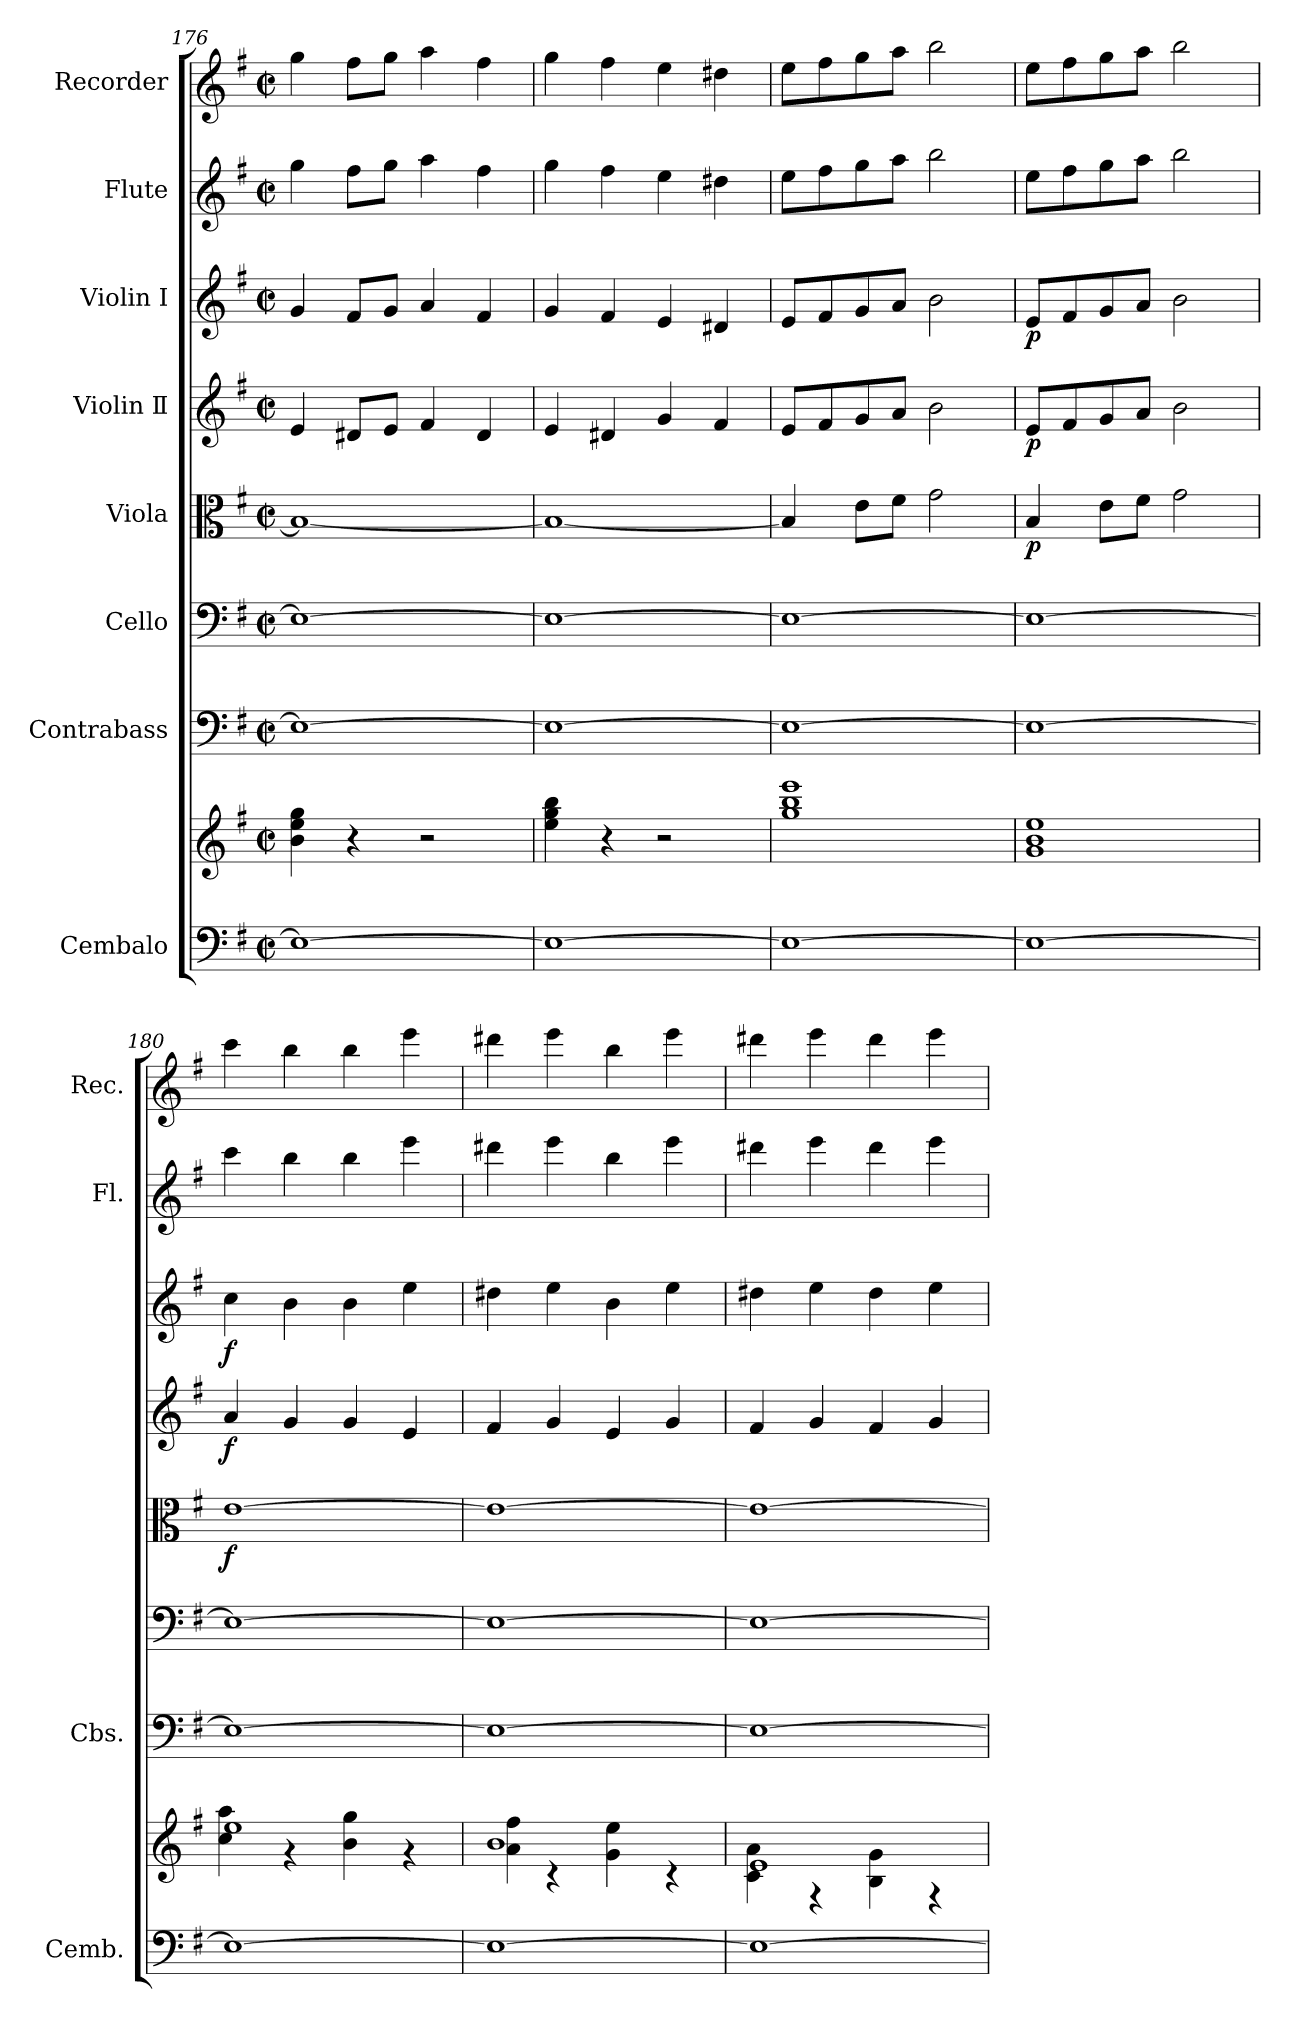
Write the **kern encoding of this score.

**kern	**kern	**kern	**kern	**kern	**dynam	**kern	**dynam	**kern	**dynam	**kern	**kern
*part8	*part8	*part7	*part6	*part5	*part5	*part4	*part4	*part3	*part3	*part2	*part1
*staff9	*staff8	*staff7	*staff6	*staff5	*staff5	*staff4	*staff4	*staff3	*staff3	*staff2	*staff1
*I"Cembalo	*	*I"Contrabass	*I"Cello	*I"Viola	*	*I"Violin Ⅱ	*	*I"Violin Ⅰ	*	*I"Flute	*I"Recorder
*I'Cemb.	*	*I'Cbs.	*	*	*	*	*	*	*	*I'Fl.	*I'Rec.
*clefF4	*clefG2	*clefF4	*clefF4	*clefC3	*	*clefG2	*	*clefG2	*	*clefG2	*clefG2
*	*	*ITrd7c12	*	*	*	*	*	*	*	*	*
*k[f#]	*k[f#]	*k[f#]	*k[f#]	*k[f#]	*	*k[f#]	*	*k[f#]	*	*k[f#]	*k[f#]
*M2/2	*M2/2	*M2/2	*M2/2	*M2/2	*	*M2/2	*	*M2/2	*	*M2/2	*M2/2
*met(c|)	*met(c|)	*met(c|)	*met(c|)	*met(c|)	*	*met(c|)	*	*met(c|)	*	*met(c|)	*met(c|)
=176	=176	=176	=176	=176	=176	=176	=176	=176	=176	=176	=176
1E_	4b\ 4ee\ 4gg\	1EE_	1E_	1B_	.	4e/	.	4g/	.	4gg\	4gg\
.	4r	.	.	.	.	8d#X/L	.	8f#/L	.	8ff#\L	8ff#\L
.	.	.	.	.	.	8e/J	.	8g/J	.	8gg\J	8gg\J
.	2r	.	.	.	.	4f#/	.	4a/	.	4aa\	4aa\
.	.	.	.	.	.	4d#/	.	4f#/	.	4ff#\	4ff#\
=177	=177	=177	=177	=177	=177	=177	=177	=177	=177	=177	=177
1E_	4ee\ 4gg\ 4bb\	1EE_	1E_	1B_	.	4e/	.	4g/	.	4gg\	4gg\
.	4r	.	.	.	.	4d#X/	.	4f#/	.	4ff#\	4ff#\
.	2r	.	.	.	.	4g/	.	4e/	.	4ee\	4ee\
.	.	.	.	.	.	4f#/	.	4d#X/	.	4dd#X\	4dd#X\
=178	=178	=178	=178	=178	=178	=178	=178	=178	=178	=178	=178
1E_	1gg 1bb 1eee	1EE_	1E_	4B/]	.	8e/L	.	8e/L	.	8ee\L	8ee\L
.	.	.	.	.	.	8f#/	.	8f#/	.	8ff#\	8ff#\
.	.	.	.	8e\L	.	8g/	.	8g/	.	8gg\	8gg\
.	.	.	.	8f#\J	.	8a/J	.	8a/J	.	8aa\J	8aa\J
.	.	.	.	2g\	.	2b\	.	2b\	.	2bb\	2bb\
=179	=179	=179	=179	=179	=179	=179	=179	=179	=179	=179	=179
!	!	!	!	!	!LO:DY:b	!	!LO:DY:b	!	!LO:DY:b	!	!
1E_	1g 1b 1ee	1EE_	1E_	4B/	p	8e/L	p	8e/L	p	8ee\L	8ee\L
.	.	.	.	.	.	8f#/	.	8f#/	.	8ff#\	8ff#\
.	.	.	.	8e\L	.	8g/	.	8g/	.	8gg\	8gg\
.	.	.	.	8f#\J	.	8a/J	.	8a/J	.	8aa\J	8aa\J
.	.	.	.	2g\	.	2b\	.	2b\	.	2bb\	2bb\
=180	=180	=180	=180	=180	=180	=180	=180	=180	=180	=180	=180
*	*^	*	*	*	*	*	*	*	*	*	*
!	!	!	!	!	!	!LO:DY:b	!	!LO:DY:b	!	!LO:DY:b	!	!
1E_	1ee	4cc\ 4aa\	1EE_	1E_	[1e	f	4a/	f	4cc\	f	4ccc\	4ccc\
.	.	4r	.	.	.	.	4g/	.	4b\	.	4bb\	4bb\
.	.	4b\ 4gg\	.	.	.	.	4g/	.	4b\	.	4bb\	4bb\
.	.	4r	.	.	.	.	4e/	.	4ee\	.	4eee\	4eee\
!!LO:PB:g=z
=181	=181	=181	=181	=181	=181	=181	=181	=181	=181	=181	=181	=181
1E_	1b	4a\ 4ff#\	1EE_	1E_	1e_	.	4f#/	.	4dd#X\	.	4ddd#X\	4ddd#X\
.	.	4r	.	.	.	.	4g/	.	4ee\	.	4eee\	4eee\
.	.	4g\ 4ee\	.	.	.	.	4e/	.	4b\	.	4bb\	4bb\
.	.	4r	.	.	.	.	4g/	.	4ee\	.	4eee\	4eee\
=182	=182	=182	=182	=182	=182	=182	=182	=182	=182	=182	=182	=182
1E_	1e	4c\ 4a\	1EE_	1E_	1e_	.	4f#/	.	4dd#X\	.	4ddd#X\	4ddd#X\
.	.	4r	.	.	.	.	4g/	.	4ee\	.	4eee\	4eee\
.	.	4B\ 4g\	.	.	.	.	4f#/	.	4dd#\	.	4ddd#\	4ddd#\
.	.	4r	.	.	.	.	4g/	.	4ee\	.	4eee\	4eee\
*	*v	*v	*	*	*	*	*	*	*	*	*	*
=	=	=	=	=	=	=	=	=	=	=	=
*-	*-	*-	*-	*-	*-	*-	*-	*-	*-	*-	*-
